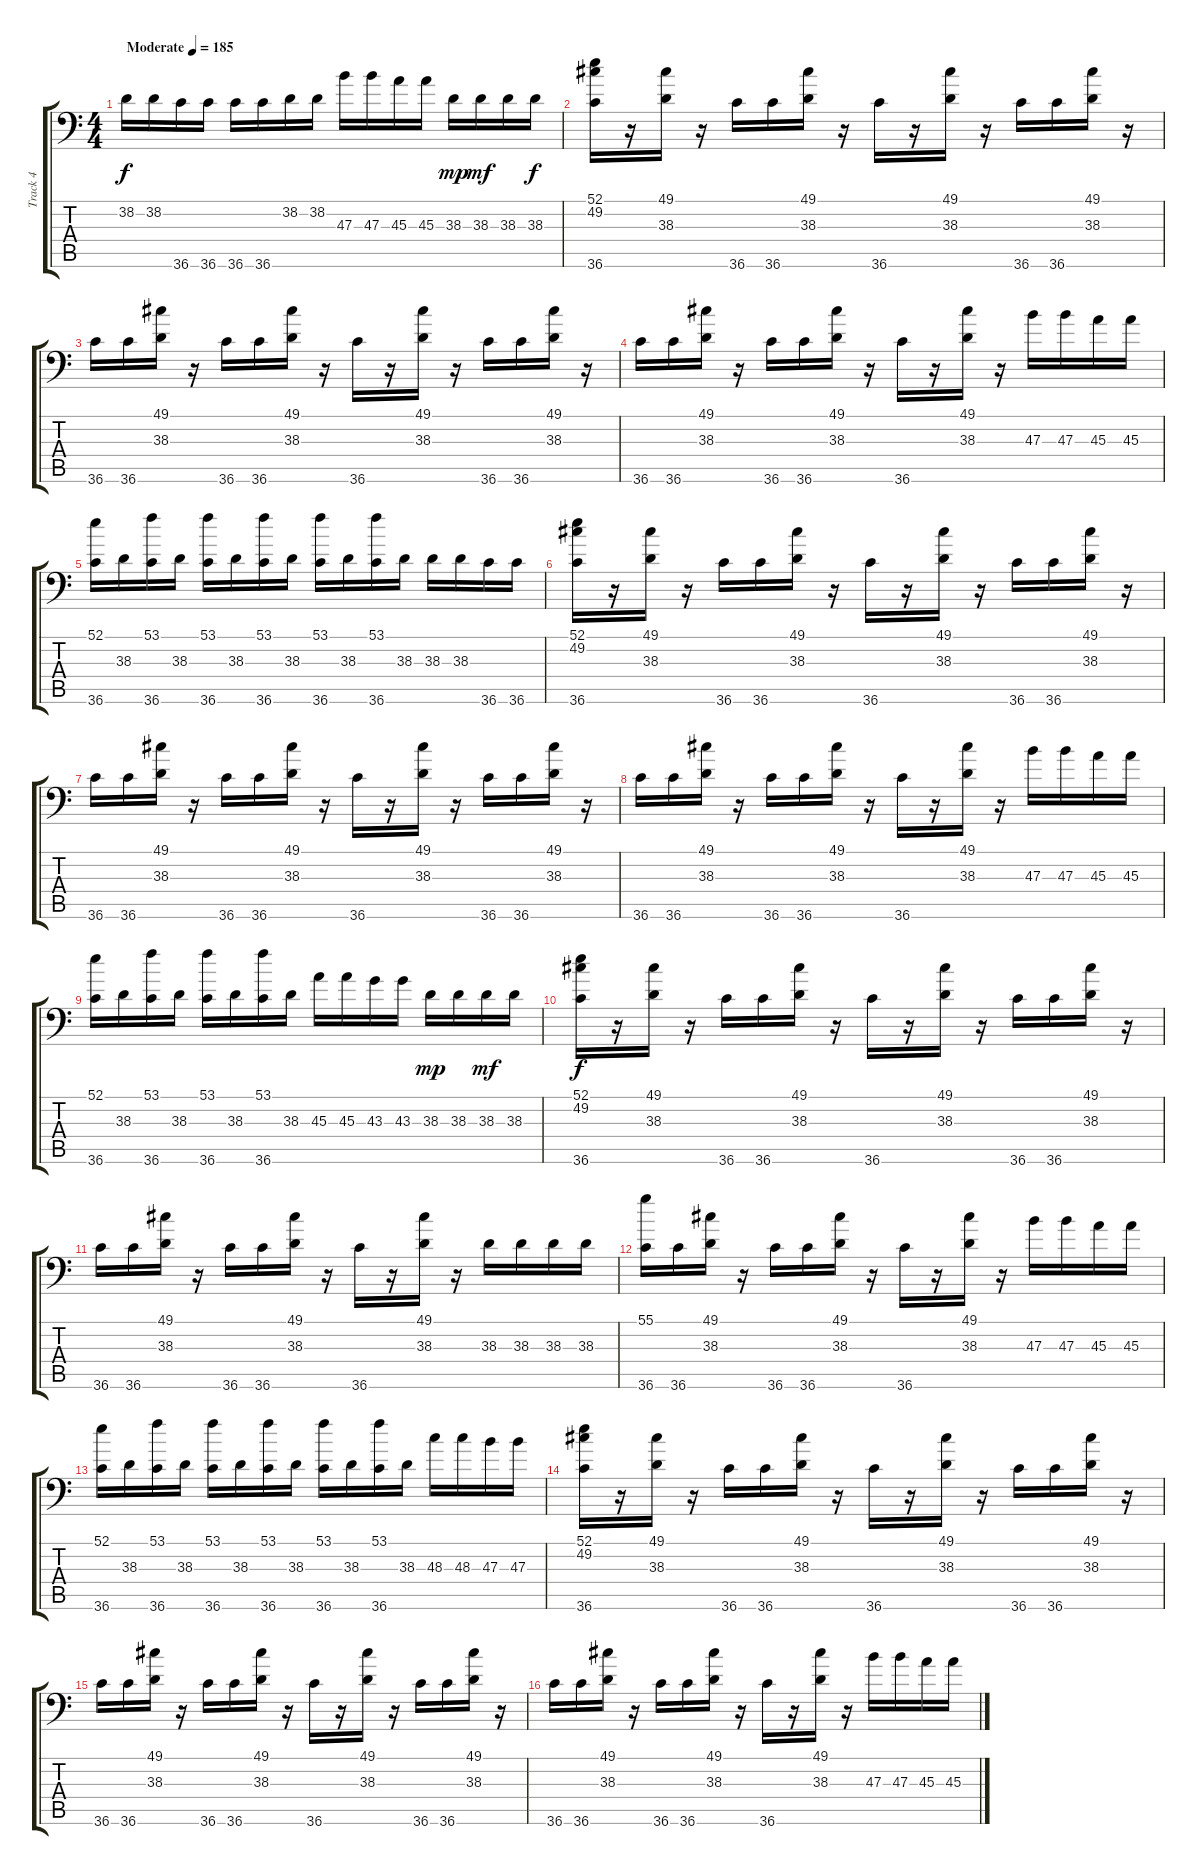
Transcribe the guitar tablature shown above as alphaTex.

\track ("Track 4" "Track 4") {instrument acousticgrandpiano}
\staff {score tabs}
\tuning (C-1 C-1 C-1 C-1 C-1 C-1) {hide}
\ts (4 4)
\tempo (185 "Moderate")
\clef f4
\ks c
38.2.16{dy f instrument acousticgrandpiano} 38.2.16 36.6.16 36.6.16 36.6.16 36.6.16 38.2.16 38.2.16 47.3.16 47.3.16 45.3.16 45.3.16 38.3.16{dy mp} 38.3.16{dy mf} 38.3.16 38.3.16{dy f} |
(52.1 49.2 36.6).16 r.16 (49.1 38.3).16 r.16 36.6.16 36.6.16 (49.1 38.3).16 r.16 36.6.16 r.16 (49.1 38.3).16 r.16 36.6.16 36.6.16 (49.1 38.3).16 r.16 |
36.6.16 36.6.16 (49.1 38.3).16 r.16 36.6.16 36.6.16 (49.1 38.3).16 r.16 36.6.16 r.16 (49.1 38.3).16 r.16 36.6.16 36.6.16 (49.1 38.3).16 r.16 |
36.6.16 36.6.16 (49.1 38.3).16 r.16 36.6.16 36.6.16 (49.1 38.3).16 r.16 36.6.16 r.16 (49.1 38.3).16 r.16 47.3.16 47.3.16 45.3.16 45.3.16 |
(52.1 36.6).16 38.3.16 (53.1 36.6).16 38.3.16 (53.1 36.6).16 38.3.16 (53.1 36.6).16 38.3.16 (53.1 36.6).16 38.3.16 (53.1 36.6).16 38.3.16 38.3.16 38.3.16 36.6.16 36.6.16 |
(52.1 49.2 36.6).16 r.16 (49.1 38.3).16 r.16 36.6.16 36.6.16 (49.1 38.3).16 r.16 36.6.16 r.16 (49.1 38.3).16 r.16 36.6.16 36.6.16 (49.1 38.3).16 r.16 |
36.6.16 36.6.16 (49.1 38.3).16 r.16 36.6.16 36.6.16 (49.1 38.3).16 r.16 36.6.16 r.16 (49.1 38.3).16 r.16 36.6.16 36.6.16 (49.1 38.3).16 r.16 |
36.6.16 36.6.16 (49.1 38.3).16 r.16 36.6.16 36.6.16 (49.1 38.3).16 r.16 36.6.16 r.16 (49.1 38.3).16 r.16 47.3.16 47.3.16 45.3.16 45.3.16 |
(52.1 36.6).16 38.3.16 (53.1 36.6).16 38.3.16 (53.1 36.6).16 38.3.16 (53.1 36.6).16 38.3.16 45.3.16 45.3.16 43.3.16 43.3.16 38.3.16{dy mp} 38.3.16 38.3.16{dy mf} 38.3.16 |
(52.1 49.2 36.6).16{dy f} r.16 (49.1 38.3).16 r.16 36.6.16 36.6.16 (49.1 38.3).16 r.16 36.6.16 r.16 (49.1 38.3).16 r.16 36.6.16 36.6.16 (49.1 38.3).16 r.16 |
36.6.16 36.6.16 (49.1 38.3).16 r.16 36.6.16 36.6.16 (49.1 38.3).16 r.16 36.6.16 r.16 (49.1 38.3).16 r.16 38.3.16 38.3.16 38.3.16 38.3.16 |
(55.1 36.6).16 36.6.16 (49.1 38.3).16 r.16 36.6.16 36.6.16 (49.1 38.3).16 r.16 36.6.16 r.16 (49.1 38.3).16 r.16 47.3.16 47.3.16 45.3.16 45.3.16 |
(52.1 36.6).16 38.3.16 (53.1 36.6).16 38.3.16 (53.1 36.6).16 38.3.16 (53.1 36.6).16 38.3.16 (53.1 36.6).16 38.3.16 (53.1 36.6).16 38.3.16 48.3.16 48.3.16 47.3.16 47.3.16 |
(52.1 49.2 36.6).16 r.16 (49.1 38.3).16 r.16 36.6.16 36.6.16 (49.1 38.3).16 r.16 36.6.16 r.16 (49.1 38.3).16 r.16 36.6.16 36.6.16 (49.1 38.3).16 r.16 |
36.6.16 36.6.16 (49.1 38.3).16 r.16 36.6.16 36.6.16 (49.1 38.3).16 r.16 36.6.16 r.16 (49.1 38.3).16 r.16 36.6.16 36.6.16 (49.1 38.3).16 r.16 |
36.6.16 36.6.16 (49.1 38.3).16 r.16 36.6.16 36.6.16 (49.1 38.3).16 r.16 36.6.16 r.16 (49.1 38.3).16 r.16 47.3.16 47.3.16 45.3.16 45.3.16
